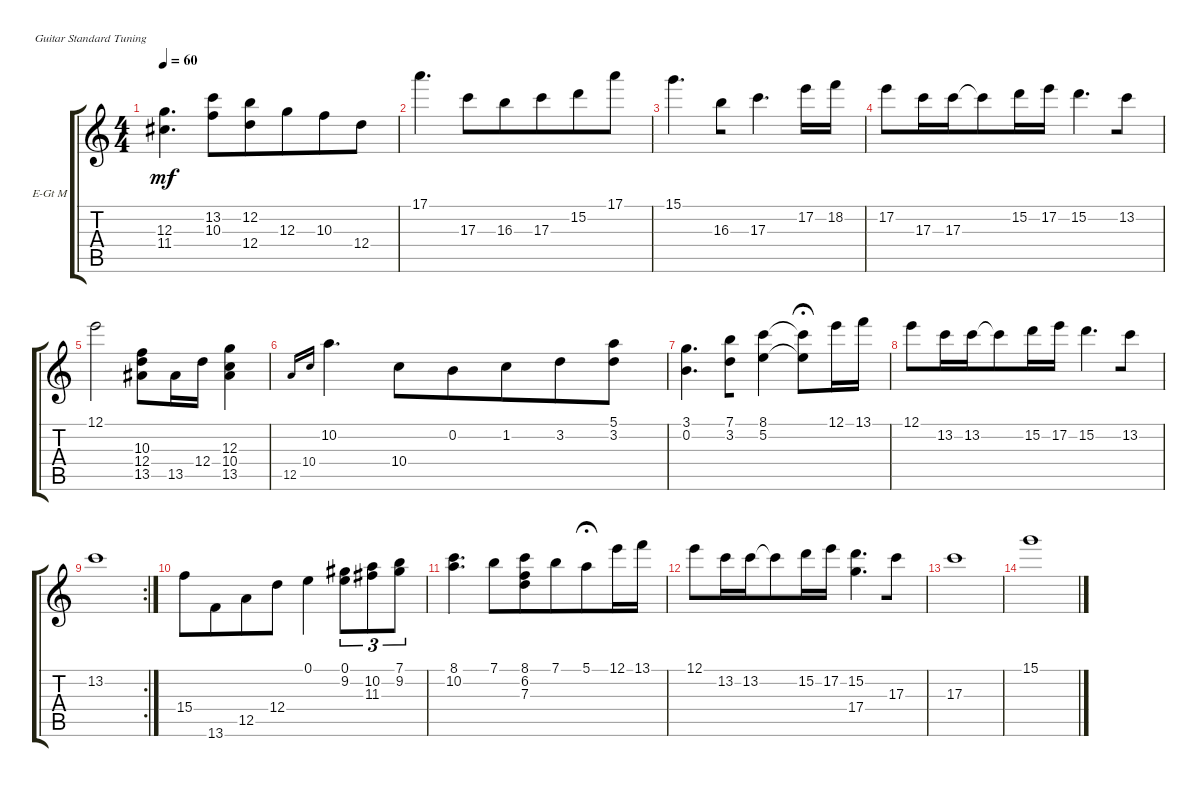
\defaultSystemsLayout 4
\bracketExtendMode groupsimilarinstruments
\firstSystemTrackNameOrientation horizontal
\otherSystemsTrackNameOrientation horizontal
\track ("M" "E-Gt M") {instrument electricguitarclean}
\staff {score tabs}
\tuning (E4 B3 G3 D3 A2 E2)
\ts (4 4)
\tempo 60
\clef g2
\scale
0.495868
\ks c
(12.3 11.4).4{d dy mf beam merge} (13.2 10.3).8{beam merge} (12.2 12.4).8{beam merge} 12.3.8{beam merge} 10.3.8{beam merge} 12.4.8{beam merge} |
\scale
0.252066 17.1.4{d beam merge} 17.3.8{beam merge} 16.3.8{beam merge} 17.3.8{beam merge} 15.2.8{beam merge} 17.1.8{beam merge} |
\scale
0.333333 15.1.4{d beam merge} 16.3.8{beam merge} 17.3.4{d beam merge} 17.2.16{beam merge} 18.2.16{beam merge} |
\scale
0.333333 17.2.8{beam merge} 17.3.16{beam merge} 17.3.16{beam merge} 17.3{t}.8{beam merge} 15.2.16{beam merge} 17.2.16{beam merge} 15.2.4{d beam merge} 13.2.8{beam merge} |
\scale
0.333333 12.1.2{beam merge} (13.5 12.4 10.3).8{beam merge} 13.5.16{beam merge} 12.4.16{beam merge} (13.5 10.4 12.3).4{beam merge} |
\scale
0.333333 12.5.16{gr onbeat beam merge} 10.4.16{gr onbeat beam merge} 10.2.4{d beam merge} 10.4.8{beam merge} 0.2.8{beam merge} 1.2.8{beam merge} 3.2.8{beam merge} (3.2 5.1).8{beam merge} |
\scale
0.333333 (3.1 0.2).4{d beam merge} (3.2 7.1).8{beam merge} (8.1 5.2).4{beam merge} (5.2{t} 8.1{t}).8{fermata (medium 0.5) beam merge} 12.1.16{beam merge} 13.1.16{beam merge} |
\scale
0.333333 12.1.8{beam merge} 13.2.16{beam merge} 13.2.16{beam merge} 13.2{t}.8{beam merge} 15.2.16{beam merge} 17.2.16{beam merge} 15.2.4{d beam merge} 13.2.8{beam merge} |
\rc 2
\scale
0.354497 13.2.1{beam merge} |
\scale
0.322751 15.4.8{beam merge} 13.6.8{beam merge} 12.5.8{beam merge} 12.4.8{beam merge} 0.1.4{beam merge} (0.1 9.2).8{tu (3 2) beam merge} (10.2 11.3).8{tu (3 2) beam merge} (9.2 7.1).8{tu (3 2) beam merge} |
\scale
0.322751 (8.1 10.2).4{d beam merge} 7.1.8{beam merge} (8.1 7.3 6.2).8{beam merge} 7.1.8{beam merge} 5.1.8{fermata (medium 0.5) beam merge} 12.1.16{beam merge} 13.1.16{beam merge} |
\scale
0.333333 12.1.8{beam merge} 13.2.16{beam merge} 13.2.16{beam merge} 13.2{t}.8{beam merge} 15.2.16{beam merge} 17.2.16{beam merge} (15.2 17.4).4{d beam merge} 17.3.8 |
\scale
0.333333 17.3.1 |
\scale
0.333333 15.1.1
